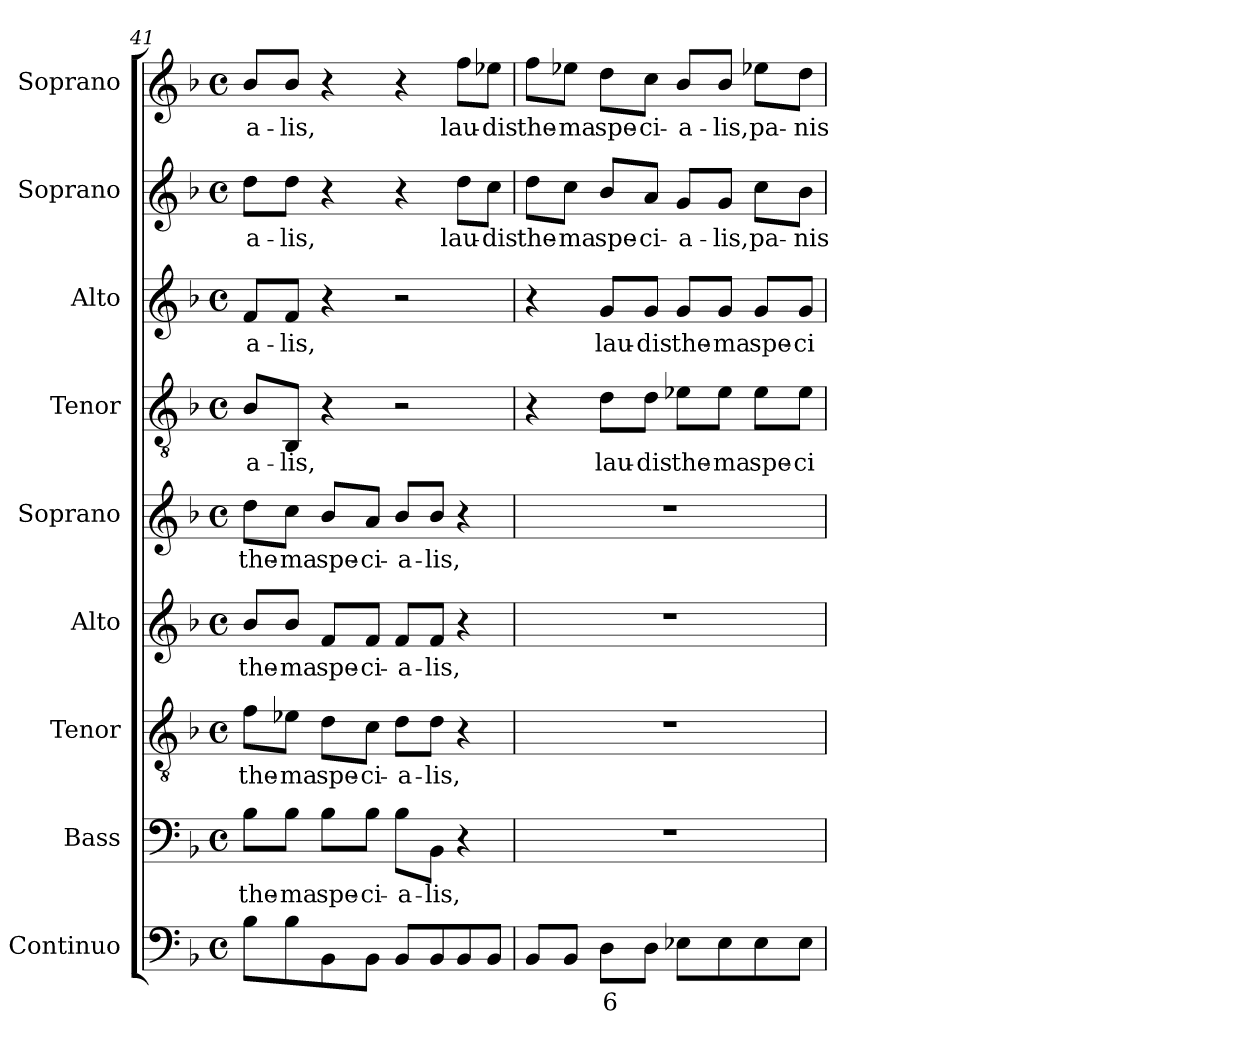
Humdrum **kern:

**kern	**text	**kern	**text	**kern	**text	**kern	**text	**kern	**text	**kern	**text	**kern	**text	**kern	**text	**kern	**text
*part9	*part9	*part8	*part8	*part7	*part7	*part6	*part6	*part5	*part5	*part4	*part4	*part3	*part3	*part2	*part2	*part1	*part1
*staff9	*staff9	*staff8	*staff8	*staff7	*staff7	*staff6	*staff6	*staff5	*staff5	*staff4	*staff4	*staff3	*staff3	*staff2	*staff2	*staff1	*staff1
*I"Continuo	*	*I"Bass	*	*I"Tenor	*	*I"Alto	*	*I"Soprano	*	*I"Tenor	*	*I"Alto	*	*I"Soprano	*	*I"Soprano	*
*I'Cont.	*	*I'B.	*	*I'T.	*	*I'A.	*	*I'S.	*	*I'T.	*	*I'A.	*	*I'S.	*	*I'S.	*
*clefF4	*	*clefF4	*	*clefGv2	*	*clefG2	*	*clefG2	*	*clefGv2	*	*clefG2	*	*clefG2	*	*clefG2	*
*	*	*	*	*ITrd7c12	*	*	*	*	*	*ITrd7c12	*	*	*	*	*	*	*
*k[b-]	*	*k[b-]	*	*k[b-]	*	*k[b-]	*	*k[b-]	*	*k[b-]	*	*k[b-]	*	*k[b-]	*	*k[b-]	*
*F:	*	*F:	*	*F:	*	*F:	*	*F:	*	*F:	*	*F:	*	*F:	*	*F:	*
*M4/4	*	*M4/4	*	*M4/4	*	*M4/4	*	*M4/4	*	*M4/4	*	*M4/4	*	*M4/4	*	*M4/4	*
*met(c)	*	*met(c)	*	*met(c)	*	*met(c)	*	*met(c)	*	*met(c)	*	*met(c)	*	*met(c)	*	*met(c)	*
=41	=41	=41	=41	=41	=41	=41	=41	=41	=41	=41	=41	=41	=41	=41	=41	=41	=41
!	!	!	!LO:LY:b:color=#000000	!	!	!	!	!	!	!	!	!	!	!	!	!	!
!	!	!	!	!	!LO:LY:b:color=#000000	!	!	!	!	!	!	!	!	!	!	!	!
!	!	!	!	!	!	!	!LO:LY:b:color=#000000	!	!	!	!	!	!	!	!	!	!
!	!	!	!	!	!	!	!	!	!LO:LY:b:color=#000000	!	!	!	!	!	!	!	!
!	!	!	!	!	!	!	!	!	!	!	!LO:LY:b:color=#000000	!	!	!	!	!	!
!	!	!	!	!	!	!	!	!	!	!	!	!	!LO:LY:b:color=#000000	!	!	!	!
!	!	!	!	!	!	!	!	!	!	!	!	!	!	!	!LO:LY:b:color=#000000	!	!
!	!	!	!	!	!	!	!	!	!	!	!	!	!	!	!	!	!LO:LY:b:color=#000000
8B-i\L	.	8B-i\L	the-	8Fi\L	the-	8b-i/L	the-	8ddi\L	the-	8BB-i/L	-a-	8fi/L	-a-	8ddi\L	-a-	8b-i/L	-a-
!	!	!	!LO:LY:b:color=#000000	!	!	!	!	!	!	!	!	!	!	!	!	!	!
!	!	!	!	!	!LO:LY:b:color=#000000	!	!	!	!	!	!	!	!	!	!	!	!
!	!	!	!	!	!	!	!LO:LY:b:color=#000000	!	!	!	!	!	!	!	!	!	!
!	!	!	!	!	!	!	!	!	!LO:LY:b:color=#000000	!	!	!	!	!	!	!	!
!	!	!	!	!	!	!	!	!	!	!	!LO:LY:b:color=#000000	!	!	!	!	!	!
!	!	!	!	!	!	!	!	!	!	!	!	!	!LO:LY:b:color=#000000	!	!	!	!
!	!	!	!	!	!	!	!	!	!	!	!	!	!	!	!LO:LY:b:color=#000000	!	!
!	!	!	!	!	!	!	!	!	!	!	!	!	!	!	!	!	!LO:LY:b:color=#000000
8B-i\	.	8B-i\J	-ma	8E-Xi\J	-ma	8b-i/J	-ma	8cci\J	-ma	8BBB-i/J	-lis,	8fi/J	-lis,	8ddi\J	-lis,	8b-i/J	-lis,
!	!	!	!LO:LY:b:color=#000000	!	!	!	!	!	!	!	!	!	!	!	!	!	!
!	!	!	!	!	!LO:LY:b:color=#000000	!	!	!	!	!	!	!	!	!	!	!	!
!	!	!	!	!	!	!	!LO:LY:b:color=#000000	!	!	!	!	!	!	!	!	!	!
!	!	!	!	!	!	!	!	!	!LO:LY:b:color=#000000	!	!	!	!	!	!	!	!
8BB-i\	.	8B-i\L	spe-	8Di\L	spe-	8fi/L	spe-	8b-i/L	spe-	4r	.	4r	.	4r	.	4r	.
!	!	!	!LO:LY:b:color=#000000	!	!	!	!	!	!	!	!	!	!	!	!	!	!
!	!	!	!	!	!LO:LY:b:color=#000000	!	!	!	!	!	!	!	!	!	!	!	!
!	!	!	!	!	!	!	!LO:LY:b:color=#000000	!	!	!	!	!	!	!	!	!	!
!	!	!	!	!	!	!	!	!	!LO:LY:b:color=#000000	!	!	!	!	!	!	!	!
8BB-i\J	.	8B-i\J	-ci-	8Ci\J	-ci-	8fi/J	-ci-	8ai/J	-ci-	.	.	.	.	.	.	.	.
!	!	!	!LO:LY:b:color=#000000	!	!	!	!	!	!	!	!	!	!	!	!	!	!
!	!	!	!	!	!LO:LY:b:color=#000000	!	!	!	!	!	!	!	!	!	!	!	!
!	!	!	!	!	!	!	!LO:LY:b:color=#000000	!	!	!	!	!	!	!	!	!	!
!	!	!	!	!	!	!	!	!	!LO:LY:b:color=#000000	!	!	!	!	!	!	!	!
8BB-i/L	.	8B-i\L	-a-	8Di\L	-a-	8fi/L	-a-	8b-i/L	-a-	2r	.	2r	.	4r	.	4r	.
!	!	!	!LO:LY:b:color=#000000	!	!	!	!	!	!	!	!	!	!	!	!	!	!
!	!	!	!	!	!LO:LY:b:color=#000000	!	!	!	!	!	!	!	!	!	!	!	!
!	!	!	!	!	!	!	!LO:LY:b:color=#000000	!	!	!	!	!	!	!	!	!	!
!	!	!	!	!	!	!	!	!	!LO:LY:b:color=#000000	!	!	!	!	!	!	!	!
8BB-i/	.	8BB-i\J	-lis,	8Di\J	-lis,	8fi/J	-lis,	8b-i/J	-lis,	.	.	.	.	.	.	.	.
!	!	!	!	!	!	!	!	!	!	!	!	!	!	!	!LO:LY:b:color=#000000	!	!
!	!	!	!	!	!	!	!	!	!	!	!	!	!	!	!	!	!LO:LY:b:color=#000000
8BB-i/	.	4r	.	4r	.	4r	.	4r	.	.	.	.	.	8ddi\L	lau-	8ffi\L	lau-
!	!	!	!	!	!	!	!	!	!	!	!	!	!	!	!LO:LY:b:color=#000000	!	!
!	!	!	!	!	!	!	!	!	!	!	!	!	!	!	!	!	!LO:LY:b:color=#000000
8BB-i/J	.	.	.	.	.	.	.	.	.	.	.	.	.	8cci\J	-dis	8ee-Xi\J	-dis
=42	=42	=42	=42	=42	=42	=42	=42	=42	=42	=42	=42	=42	=42	=42	=42	=42	=42
!	!	!	!	!	!	!	!	!	!	!	!	!	!	!	!LO:LY:b:color=#000000	!	!
!	!	!	!	!	!	!	!	!	!	!	!	!	!	!	!	!	!LO:LY:b:color=#000000
8BB-i/L	.	1r	.	1r	.	1r	.	1r	.	4r	.	4r	.	8ddi\L	the-	8ffi\L	the-
!	!	!	!	!	!	!	!	!	!	!	!	!	!	!	!LO:LY:b:color=#000000	!	!
!	!	!	!	!	!	!	!	!	!	!	!	!	!	!	!	!	!LO:LY:b:color=#000000
8BB-i/J	.	.	.	.	.	.	.	.	.	.	.	.	.	8cci\J	-ma	8ee-i\J	-ma
!	!LO:LY:b:color=#000000	!	!	!	!	!	!	!	!	!	!	!	!	!	!	!	!
!	!	!	!	!	!	!	!	!	!	!	!LO:LY:b:color=#000000	!	!	!	!	!	!
!	!	!	!	!	!	!	!	!	!	!	!	!	!LO:LY:b:color=#000000	!	!	!	!
!	!	!	!	!	!	!	!	!	!	!	!	!	!	!	!LO:LY:b:color=#000000	!	!
!	!	!	!	!	!	!	!	!	!	!	!	!	!	!	!	!	!LO:LY:b:color=#000000
8Di\L	6	.	.	.	.	.	.	.	.	8Di\L	lau-	8gi/L	lau-	8b-i/L	spe-	8ddi\L	spe-
!	!	!	!	!	!	!	!	!	!	!	!LO:LY:b:color=#000000	!	!	!	!	!	!
!	!	!	!	!	!	!	!	!	!	!	!	!	!LO:LY:b:color=#000000	!	!	!	!
!	!	!	!	!	!	!	!	!	!	!	!	!	!	!	!LO:LY:b:color=#000000	!	!
!	!	!	!	!	!	!	!	!	!	!	!	!	!	!	!	!	!LO:LY:b:color=#000000
8Di\J	.	.	.	.	.	.	.	.	.	8Di\J	-dis	8gi/J	-dis	8ai/J	-ci-	8cci\J	-ci-
!	!	!	!	!	!	!	!	!	!	!	!LO:LY:b:color=#000000	!	!	!	!	!	!
!	!	!	!	!	!	!	!	!	!	!	!	!	!LO:LY:b:color=#000000	!	!	!	!
!	!	!	!	!	!	!	!	!	!	!	!	!	!	!	!LO:LY:b:color=#000000	!	!
!	!	!	!	!	!	!	!	!	!	!	!	!	!	!	!	!	!LO:LY:b:color=#000000
8E-Xi\L	.	.	.	.	.	.	.	.	.	8E-Xi\L	the-	8gi/L	the-	8gi/L	-a-	8b-i/L	-a-
!	!	!	!	!	!	!	!	!	!	!	!LO:LY:b:color=#000000	!	!	!	!	!	!
!	!	!	!	!	!	!	!	!	!	!	!	!	!LO:LY:b:color=#000000	!	!	!	!
!	!	!	!	!	!	!	!	!	!	!	!	!	!	!	!LO:LY:b:color=#000000	!	!
!	!	!	!	!	!	!	!	!	!	!	!	!	!	!	!	!	!LO:LY:b:color=#000000
8E-i\	.	.	.	.	.	.	.	.	.	8E-i\J	-ma	8gi/J	-ma	8gi/J	-lis,	8b-i/J	-lis,
!	!	!	!	!	!	!	!	!	!	!	!LO:LY:b:color=#000000	!	!	!	!	!	!
!	!	!	!	!	!	!	!	!	!	!	!	!	!LO:LY:b:color=#000000	!	!	!	!
!	!	!	!	!	!	!	!	!	!	!	!	!	!	!	!LO:LY:b:color=#000000	!	!
!	!	!	!	!	!	!	!	!	!	!	!	!	!	!	!	!	!LO:LY:b:color=#000000
8E-i\	.	.	.	.	.	.	.	.	.	8E-i\L	spe-	8gi/L	spe-	8cci\L	pa-	8ee-Xi\L	pa-
!	!	!	!	!	!	!	!	!	!	!	!LO:LY:b:color=#000000	!	!	!	!	!	!
!	!	!	!	!	!	!	!	!	!	!	!	!	!LO:LY:b:color=#000000	!	!	!	!
!	!	!	!	!	!	!	!	!	!	!	!	!	!	!	!LO:LY:b:color=#000000	!	!
!	!	!	!	!	!	!	!	!	!	!	!	!	!	!	!	!	!LO:LY:b:color=#000000
8E-i\J	.	.	.	.	.	.	.	.	.	8E-i\J	-ci-	8gi/J	-ci-	8b-i\J	-nis	8ddi\J	-nis
=	=	=	=	=	=	=	=	=	=	=	=	=	=	=	=	=	=
*-	*-	*-	*-	*-	*-	*-	*-	*-	*-	*-	*-	*-	*-	*-	*-	*-	*-
